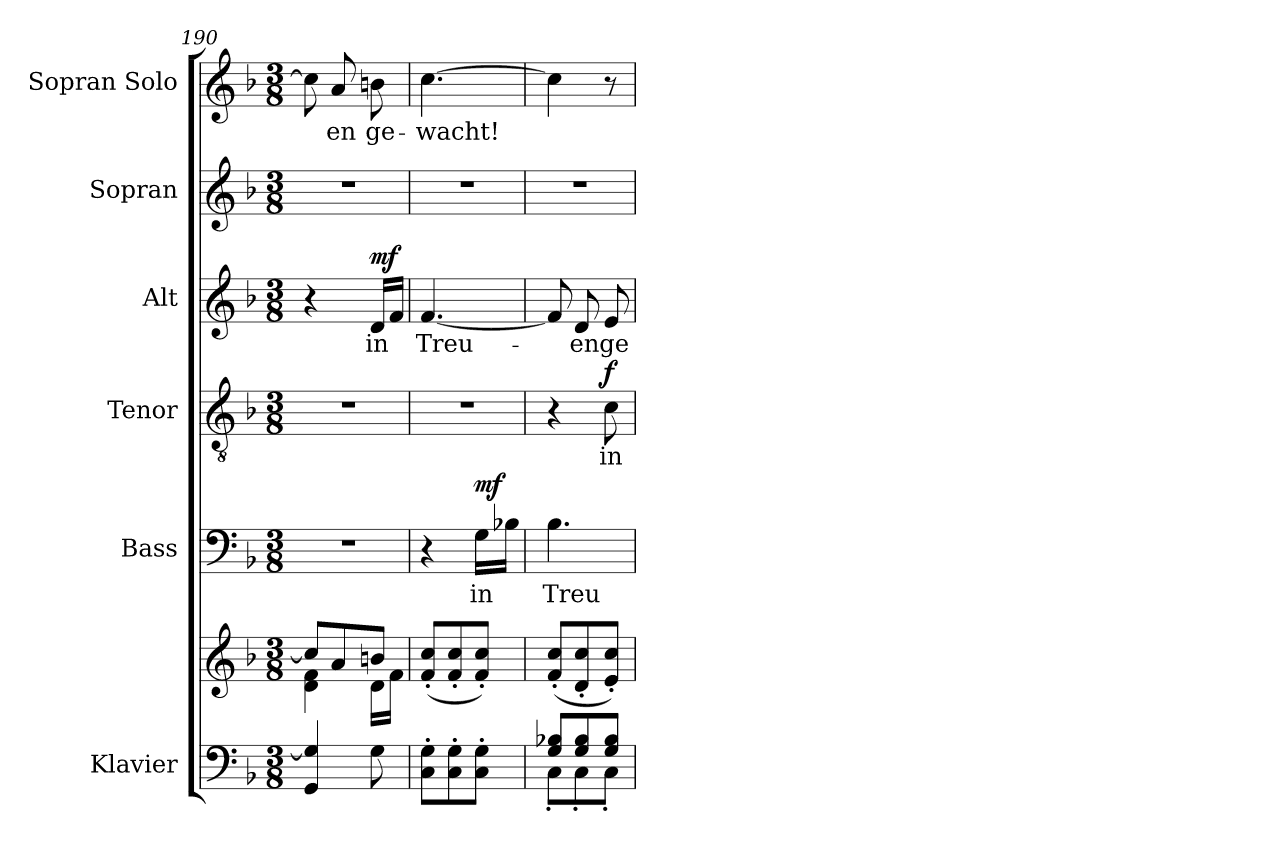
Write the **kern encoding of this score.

**kern	**kern	**kern	**text	**dynam	**kern	**text	**dynam	**kern	**text	**dynam	**kern	**kern	**text
*part6	*part6	*part5	*part5	*part5	*part4	*part4	*part4	*part3	*part3	*part3	*part2	*part1	*part1
*staff7	*staff6	*staff5	*staff5	*staff5	*staff4	*staff4	*staff4	*staff3	*staff3	*staff3	*staff2	*staff1	*staff1
*I"Klavier	*	*I"Bass	*	*	*I"Tenor	*	*	*I"Alt	*	*	*I"Sopran	*I"Sopran Solo	*
*	*	*I'B	*	*	*I'T	*	*	*I'A	*	*	*I'S	*	*
!!LO:LB:g=z
*clefF4	*clefG2	*clefF4	*	*	*clefGv2	*	*	*clefG2	*	*	*clefG2	*clefG2	*
*k[b-]	*k[b-]	*k[b-]	*	*	*k[b-]	*	*	*k[b-]	*	*	*k[b-]	*k[b-]	*
*M3/8	*M3/8	*M3/8	*	*	*M3/8	*	*	*M3/8	*	*	*M3/8	*M3/8	*
=190	=190	=190	=190	=190	=190	=190	=190	=190	=190	=190	=190	=190	=190
*	*^	*	*	*	*	*	*	*	*	*	*	*	*
4GG/ 4G/]	8cc/L]	4d\ 4f\	4.r	.	.	4.r	.	.	4r	.	.	4.r	8cc\]	.
!	!	!	!	!	!	!	!	!	!	!	!	!	!	!LO:LY:b
.	8a/	.	.	.	.	.	.	.	.	.	.	.	8a/	-en
!	!	!	!	!	!	!	!	!	!	!LO:LY:b	!LO:DY:a	!	!	!LO:LY:b
8G\	8bn/J	16d\LL	.	.	.	.	.	.	16d/LL	in	mf	.	8bn\	ge-
.	.	16f\JJ	.	.	.	.	.	.	16f/JJ	.	.	.	.	.
=191	=191	=191	=191	=191	=191	=191	=191	=191	=191	=191	=191	=191	=191	=191
!	!	!	!	!	!	!	!	!	!	!LO:LY:b	!	!	!	!LO:LY:b
*	*v	*v	*	*	*	*	*	*	*	*	*	*	*	*
8C\' 8G\'L	(8f/' 8cc/'L	4r	.	.	4.r	.	.	[4.f/	Treu-	.	4.r	[4.cc\	-wacht!
8C\' 8G\'	8f/' 8cc/'	.	.	.	.	.	.	.	.	.	.	.	.
!	!	!	!LO:LY:b	!LO:DY:a	!	!	!	!	!	!	!	!	!
8C\' 8G\'J	8f/' 8cc/'J)	16G\LL	in	mf	.	.	.	.	.	.	.	.	.
.	.	16B-X\JJ	.	.	.	.	.	.	.	.	.	.	.
=192	=192	=192	=192	=192	=192	=192	=192	=192	=192	=192	=192	=192	=192
*^	*	*	*	*	*	*	*	*	*	*	*	*	*
!	!	!	!	!LO:LY:b	!	!	!	!	!	!	!	!	!	!
8G/ 8B-X/L	8C'\L	(8f/' 8cc/'L	4.B-\	Treu-	.	4r	.	.	8f/]	.	.	4.r	4cc\]	.
!	!	!	!	!	!	!	!	!	!	!LO:LY:b	!	!	!	!
8G/ 8B-/	8C'\	8d/' 8cc/'	.	.	.	.	.	.	8d/	-en	.	.	.	.
!	!	!	!	!	!	!	!LO:LY:b	!LO:DY:b	!	!LO:LY:b	!	!	!	!
8G/ 8B-/J	8C'\J	8e/' 8cc/'J)	.	.	.	8c\	in	f	8e/	ge-	.	.	8r	.
*v	*v	*	*	*	*	*	*	*	*	*	*	*	*	*
=	=	=	=	=	=	=	=	=	=	=	=	=	=
*-	*-	*-	*-	*-	*-	*-	*-	*-	*-	*-	*-	*-	*-
